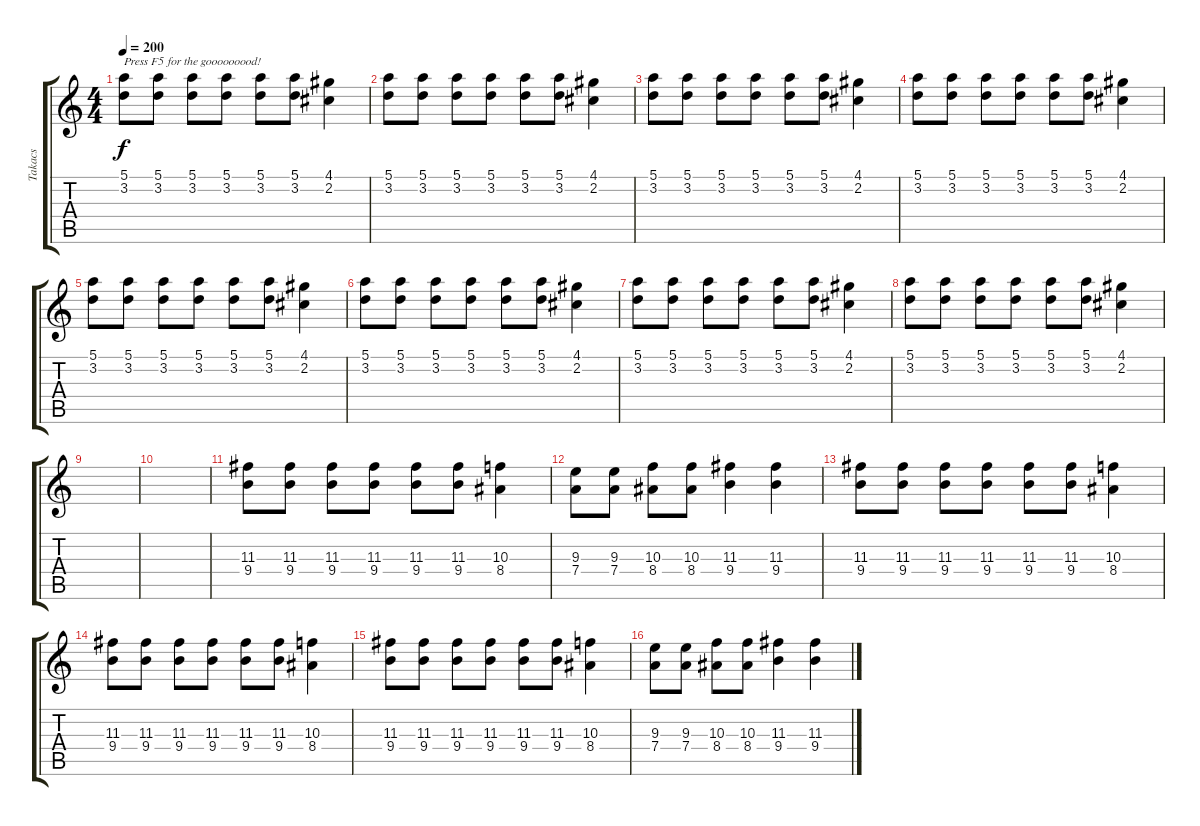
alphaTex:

\track ("Takacs" "Takacs") {instrument overdrivenguitar}
\staff {score tabs}
\tuning (E4 B3 G3 D3 A2 E2) {hide}
\ts (4 4)
\tempo 200
\clef g2
\ks c
(5.1 3.2).8{txt "Press F5 for the gooooooood!" dy f instrument overdrivenguitar} (5.1 3.2).8 (5.1 3.2).8 (5.1 3.2).8 (5.1 3.2).8 (5.1 3.2).8 (4.1 2.2).4 |
(5.1 3.2).8 (5.1 3.2).8 (5.1 3.2).8 (5.1 3.2).8 (5.1 3.2).8 (5.1 3.2).8 (4.1 2.2).4 |
(5.1 3.2).8 (5.1 3.2).8 (5.1 3.2).8 (5.1 3.2).8 (5.1 3.2).8 (5.1 3.2).8 (4.1 2.2).4 |
(5.1 3.2).8 (5.1 3.2).8 (5.1 3.2).8 (5.1 3.2).8 (5.1 3.2).8 (5.1 3.2).8 (4.1 2.2).4 |
(5.1 3.2).8 (5.1 3.2).8 (5.1 3.2).8 (5.1 3.2).8 (5.1 3.2).8 (5.1 3.2).8 (4.1 2.2).4 |
(5.1 3.2).8 (5.1 3.2).8 (5.1 3.2).8 (5.1 3.2).8 (5.1 3.2).8 (5.1 3.2).8 (4.1 2.2).4 |
(5.1 3.2).8 (5.1 3.2).8 (5.1 3.2).8 (5.1 3.2).8 (5.1 3.2).8 (5.1 3.2).8 (4.1 2.2).4 |
(5.1 3.2).8 (5.1 3.2).8 (5.1 3.2).8 (5.1 3.2).8 (5.1 3.2).8 (5.1 3.2).8 (4.1 2.2).4 |
|
|
(11.3 9.4).8 (11.3 9.4).8 (11.3 9.4).8 (11.3 9.4).8 (11.3 9.4).8 (11.3 9.4).8 (10.3 8.4).4 |
(9.3 7.4).8 (9.3 7.4).8 (10.3 8.4).8 (10.3 8.4).8 (11.3 9.4).4 (11.3 9.4).4 |
(11.3 9.4).8 (11.3 9.4).8 (11.3 9.4).8 (11.3 9.4).8 (11.3 9.4).8 (11.3 9.4).8 (10.3 8.4).4 |
(11.3 9.4).8 (11.3 9.4).8 (11.3 9.4).8 (11.3 9.4).8 (11.3 9.4).8 (11.3 9.4).8 (10.3 8.4).4 |
(11.3 9.4).8 (11.3 9.4).8 (11.3 9.4).8 (11.3 9.4).8 (11.3 9.4).8 (11.3 9.4).8 (10.3 8.4).4 |
(9.3 7.4).8 (9.3 7.4).8 (10.3 8.4).8 (10.3 8.4).8 (11.3 9.4).4 (11.3 9.4).4
